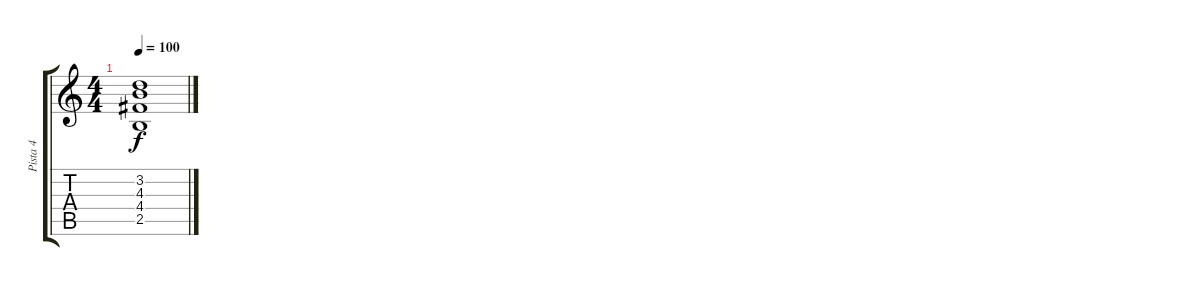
\track ("Pista 4" "Pista 4") {instrument electricguitarclean}
\staff {score tabs}
\tuning (E4 B3 G3 D3 A2 E2) {hide}
\ts (4 4)
\tempo 100
\clef g2
\ks c
(3.2 4.3 4.4 2.5).1{dy f}
